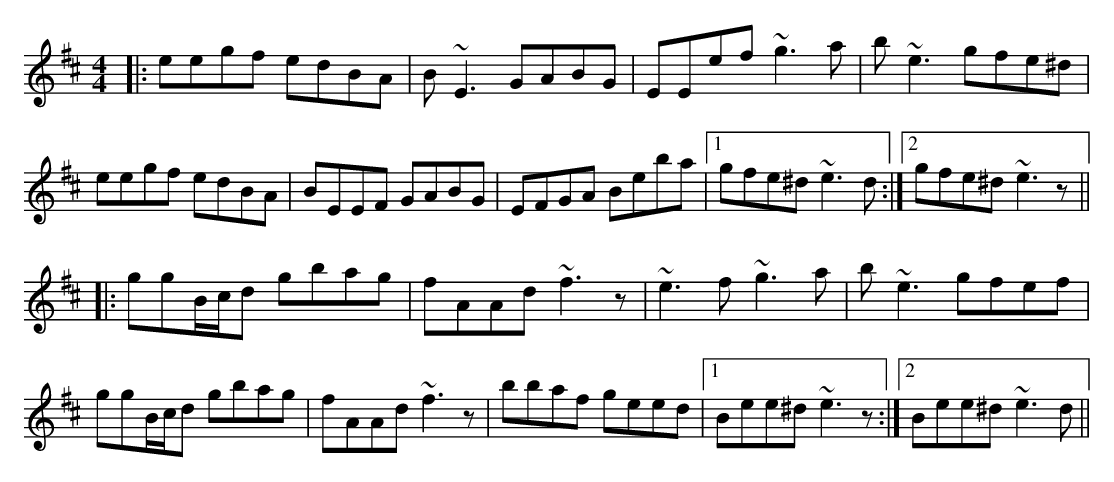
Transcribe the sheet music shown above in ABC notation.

X:1
M:4/4
K:Edor
|:eegf edBA|B ~E3 GABG|EEef ~g3 a|b ~e3 gfe^d|
eegf edBA|BEEF GABG|EFGA Beba|1 gfe^d ~e3 d:|2 gfe^d ~e3 z||
|:ggB/c/d gbag|fAAd ~f3 z|~e3 f ~g3 a|b ~e3 gfef|
ggB/c/d gbag|fAAd ~f3 z|bbaf geed|1 Bee^d ~e3 z:|2 Bee^d ~e3 d||
